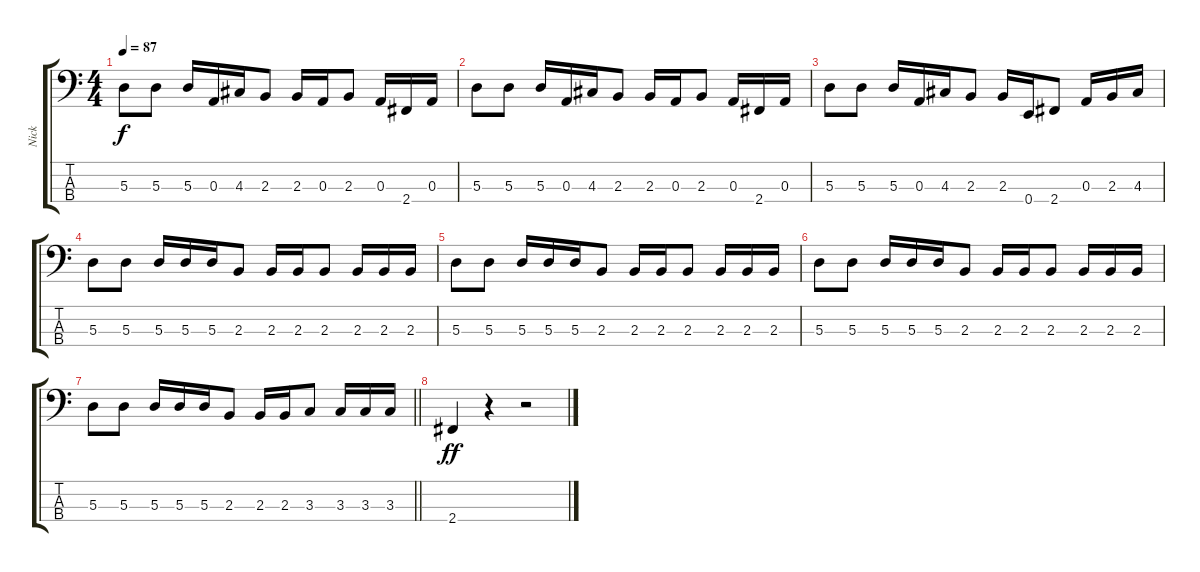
\track ("Nick" "Nick") {instrument electricbasspick}
\staff {score tabs}
\tuning (G2 D2 A1 E1) {hide}
\ts (4 4)
\tempo 87
\clef f4
\ks c
5.3.8{dy f} 5.3.8 5.3.16 0.3.16 4.3.16 2.3.8 2.3.16 0.3.16 2.3.8 0.3.16 2.4.16 0.3.16 |
5.3.8 5.3.8 5.3.16 0.3.16 4.3.16 2.3.8 2.3.16 0.3.16 2.3.8 0.3.16 2.4.16 0.3.16 |
5.3.8 5.3.8 5.3.16 0.3.16 4.3.16 2.3.8 2.3.16 0.4.16 2.4.8 0.3.16 2.3.16 4.3.16 |
5.3.8 5.3.8 5.3.16 5.3.16 5.3.16 2.3.8 2.3.16 2.3.16 2.3.8 2.3.16 2.3.16 2.3.16 |
5.3.8 5.3.8 5.3.16 5.3.16 5.3.16 2.3.8 2.3.16 2.3.16 2.3.8 2.3.16 2.3.16 2.3.16 |
5.3.8 5.3.8 5.3.16 5.3.16 5.3.16 2.3.8 2.3.16 2.3.16 2.3.8 2.3.16 2.3.16 2.3.16 |
\barLineRight lightlight
5.3.8 5.3.8 5.3.16 5.3.16 5.3.16 2.3.8 2.3.16 2.3.16 3.3.8 3.3.16 3.3.16 3.3.16 |
2.4.4{dy ff} r.4 r.2
